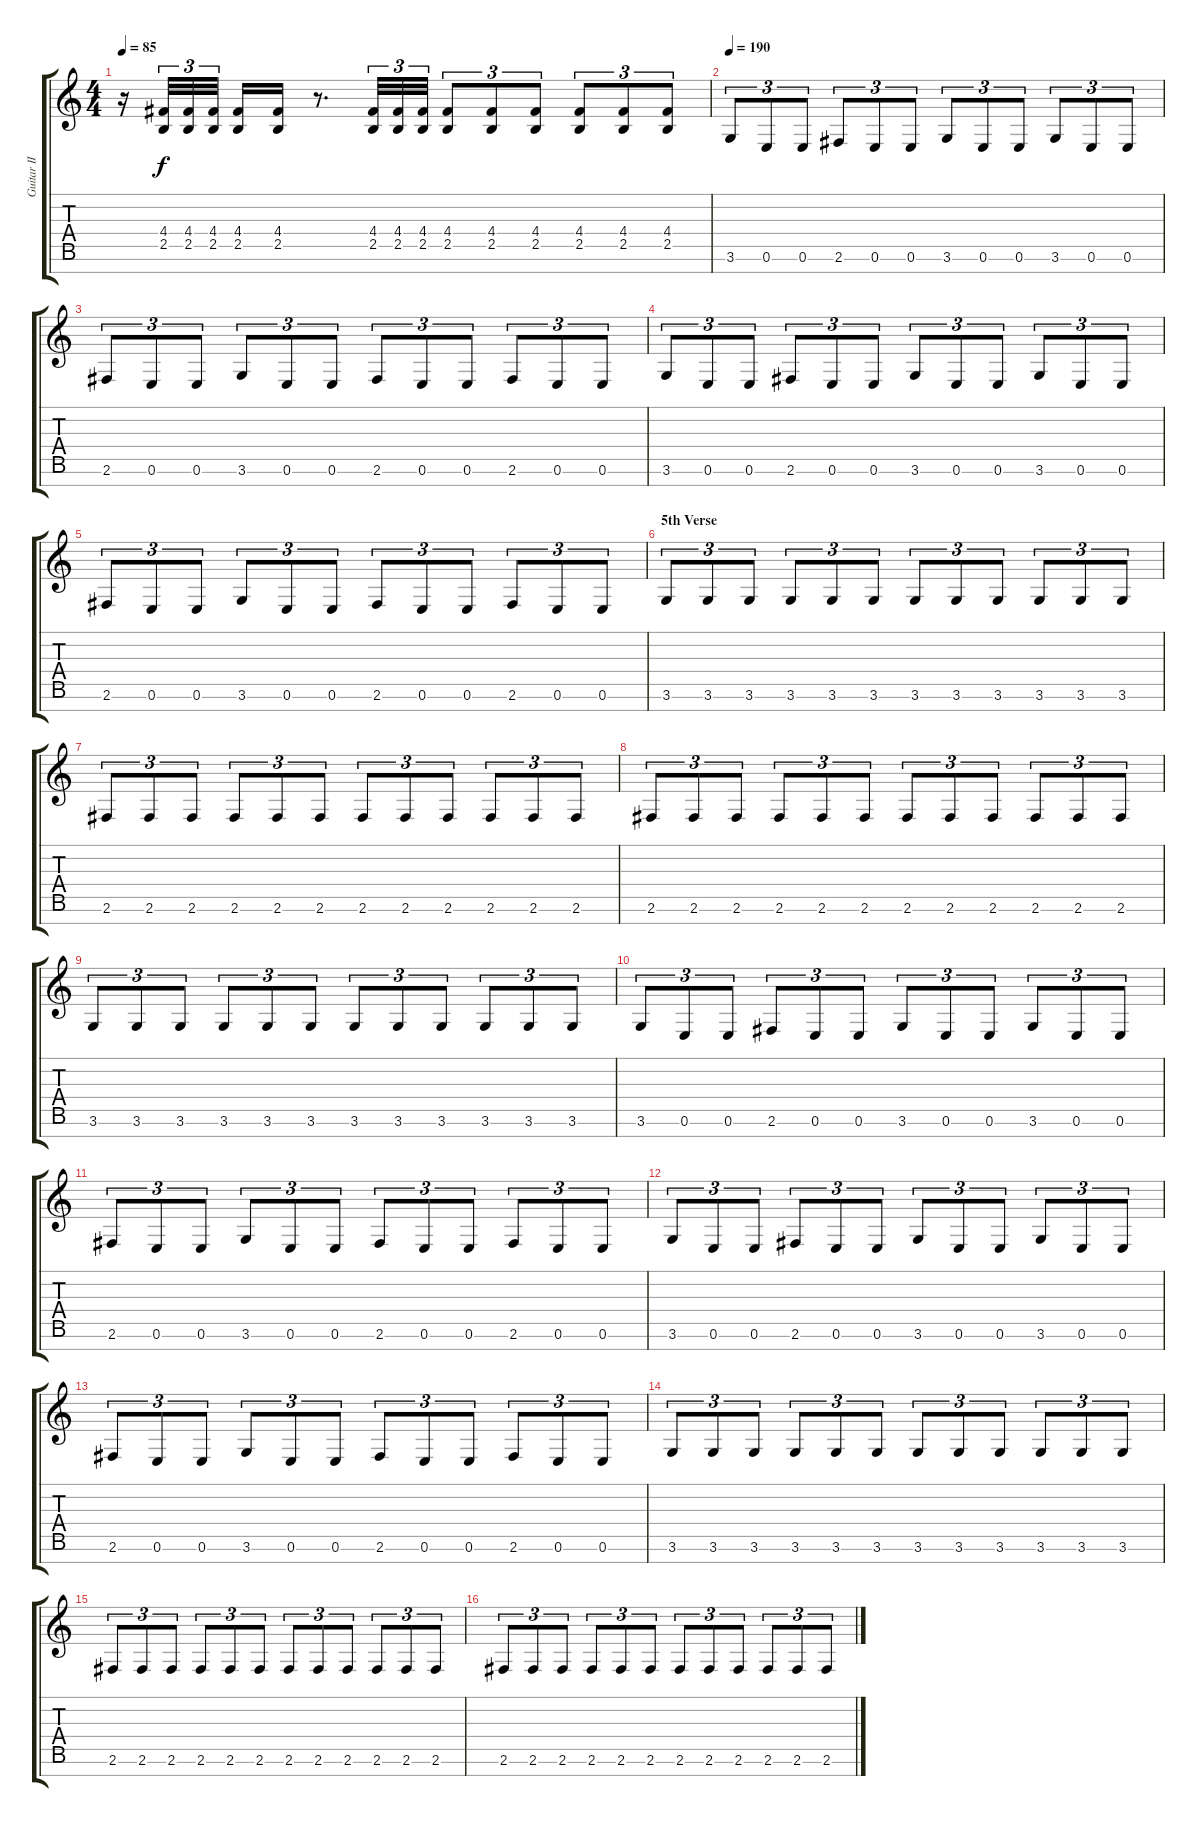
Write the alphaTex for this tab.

\track ("Guitar II" "Guitar II") {instrument distortionguitar}
\staff {score tabs}
\tuning (E4 B3 G3 D3 A2 E2 B1) {hide}
\ts (4 4)
\tempo 85
\clef g2
\ks c
r.16{dy f} (4.4 2.5).32{tu (3 2)} (4.4 2.5).32{tu (3 2)} (4.4 2.5).32{tu (3 2)} (4.4 2.5).16 (4.4 2.5).16 r.8{d} (4.4 2.5).32{tu (3 2)} (4.4 2.5).32{tu (3 2)} (4.4 2.5).32{tu (3 2)} (4.4 2.5).8{tu (3 2)} (4.4 2.5).8{tu (3 2)} (4.4 2.5).8{tu (3 2)} (4.4 2.5).8{tu (3 2)} (4.4 2.5).8{tu (3 2)} (4.4 2.5).8{tu (3 2)} |
\tempo 190
3.6.8{tu (3 2)} 0.6.8{tu (3 2)} 0.6.8{tu (3 2)} 2.6.8{tu (3 2)} 0.6.8{tu (3 2)} 0.6.8{tu (3 2)} 3.6.8{tu (3 2)} 0.6.8{tu (3 2)} 0.6.8{tu (3 2)} 3.6.8{tu (3 2)} 0.6.8{tu (3 2)} 0.6.8{tu (3 2)} |
2.6.8{tu (3 2)} 0.6.8{tu (3 2)} 0.6.8{tu (3 2)} 3.6.8{tu (3 2)} 0.6.8{tu (3 2)} 0.6.8{tu (3 2)} 2.6.8{tu (3 2)} 0.6.8{tu (3 2)} 0.6.8{tu (3 2)} 2.6.8{tu (3 2)} 0.6.8{tu (3 2)} 0.6.8{tu (3 2)} |
3.6.8{tu (3 2)} 0.6.8{tu (3 2)} 0.6.8{tu (3 2)} 2.6.8{tu (3 2)} 0.6.8{tu (3 2)} 0.6.8{tu (3 2)} 3.6.8{tu (3 2)} 0.6.8{tu (3 2)} 0.6.8{tu (3 2)} 3.6.8{tu (3 2)} 0.6.8{tu (3 2)} 0.6.8{tu (3 2)} |
2.6.8{tu (3 2)} 0.6.8{tu (3 2)} 0.6.8{tu (3 2)} 3.6.8{tu (3 2)} 0.6.8{tu (3 2)} 0.6.8{tu (3 2)} 2.6.8{tu (3 2)} 0.6.8{tu (3 2)} 0.6.8{tu (3 2)} 2.6.8{tu (3 2)} 0.6.8{tu (3 2)} 0.6.8{tu (3 2)} |
\section ("" "5th Verse")
3.6.8{tu (3 2)} 3.6.8{tu (3 2)} 3.6.8{tu (3 2)} 3.6.8{tu (3 2)} 3.6.8{tu (3 2)} 3.6.8{tu (3 2)} 3.6.8{tu (3 2)} 3.6.8{tu (3 2)} 3.6.8{tu (3 2)} 3.6.8{tu (3 2)} 3.6.8{tu (3 2)} 3.6.8{tu (3 2)} |
2.6.8{tu (3 2)} 2.6.8{tu (3 2)} 2.6.8{tu (3 2)} 2.6.8{tu (3 2)} 2.6.8{tu (3 2)} 2.6.8{tu (3 2)} 2.6.8{tu (3 2)} 2.6.8{tu (3 2)} 2.6.8{tu (3 2)} 2.6.8{tu (3 2)} 2.6.8{tu (3 2)} 2.6.8{tu (3 2)} |
2.6.8{tu (3 2)} 2.6.8{tu (3 2)} 2.6.8{tu (3 2)} 2.6.8{tu (3 2)} 2.6.8{tu (3 2)} 2.6.8{tu (3 2)} 2.6.8{tu (3 2)} 2.6.8{tu (3 2)} 2.6.8{tu (3 2)} 2.6.8{tu (3 2)} 2.6.8{tu (3 2)} 2.6.8{tu (3 2)} |
3.6.8{tu (3 2)} 3.6.8{tu (3 2)} 3.6.8{tu (3 2)} 3.6.8{tu (3 2)} 3.6.8{tu (3 2)} 3.6.8{tu (3 2)} 3.6.8{tu (3 2)} 3.6.8{tu (3 2)} 3.6.8{tu (3 2)} 3.6.8{tu (3 2)} 3.6.8{tu (3 2)} 3.6.8{tu (3 2)} |
3.6.8{tu (3 2)} 0.6.8{tu (3 2)} 0.6.8{tu (3 2)} 2.6.8{tu (3 2)} 0.6.8{tu (3 2)} 0.6.8{tu (3 2)} 3.6.8{tu (3 2)} 0.6.8{tu (3 2)} 0.6.8{tu (3 2)} 3.6.8{tu (3 2)} 0.6.8{tu (3 2)} 0.6.8{tu (3 2)} |
2.6.8{tu (3 2)} 0.6.8{tu (3 2)} 0.6.8{tu (3 2)} 3.6.8{tu (3 2)} 0.6.8{tu (3 2)} 0.6.8{tu (3 2)} 2.6.8{tu (3 2)} 0.6.8{tu (3 2)} 0.6.8{tu (3 2)} 2.6.8{tu (3 2)} 0.6.8{tu (3 2)} 0.6.8{tu (3 2)} |
3.6.8{tu (3 2)} 0.6.8{tu (3 2)} 0.6.8{tu (3 2)} 2.6.8{tu (3 2)} 0.6.8{tu (3 2)} 0.6.8{tu (3 2)} 3.6.8{tu (3 2)} 0.6.8{tu (3 2)} 0.6.8{tu (3 2)} 3.6.8{tu (3 2)} 0.6.8{tu (3 2)} 0.6.8{tu (3 2)} |
2.6.8{tu (3 2)} 0.6.8{tu (3 2)} 0.6.8{tu (3 2)} 3.6.8{tu (3 2)} 0.6.8{tu (3 2)} 0.6.8{tu (3 2)} 2.6.8{tu (3 2)} 0.6.8{tu (3 2)} 0.6.8{tu (3 2)} 2.6.8{tu (3 2)} 0.6.8{tu (3 2)} 0.6.8{tu (3 2)} |
3.6.8{tu (3 2)} 3.6.8{tu (3 2)} 3.6.8{tu (3 2)} 3.6.8{tu (3 2)} 3.6.8{tu (3 2)} 3.6.8{tu (3 2)} 3.6.8{tu (3 2)} 3.6.8{tu (3 2)} 3.6.8{tu (3 2)} 3.6.8{tu (3 2)} 3.6.8{tu (3 2)} 3.6.8{tu (3 2)} |
2.6.8{tu (3 2)} 2.6.8{tu (3 2)} 2.6.8{tu (3 2)} 2.6.8{tu (3 2)} 2.6.8{tu (3 2)} 2.6.8{tu (3 2)} 2.6.8{tu (3 2)} 2.6.8{tu (3 2)} 2.6.8{tu (3 2)} 2.6.8{tu (3 2)} 2.6.8{tu (3 2)} 2.6.8{tu (3 2)} |
2.6.8{tu (3 2)} 2.6.8{tu (3 2)} 2.6.8{tu (3 2)} 2.6.8{tu (3 2)} 2.6.8{tu (3 2)} 2.6.8{tu (3 2)} 2.6.8{tu (3 2)} 2.6.8{tu (3 2)} 2.6.8{tu (3 2)} 2.6.8{tu (3 2)} 2.6.8{tu (3 2)} 2.6.8{tu (3 2)}
